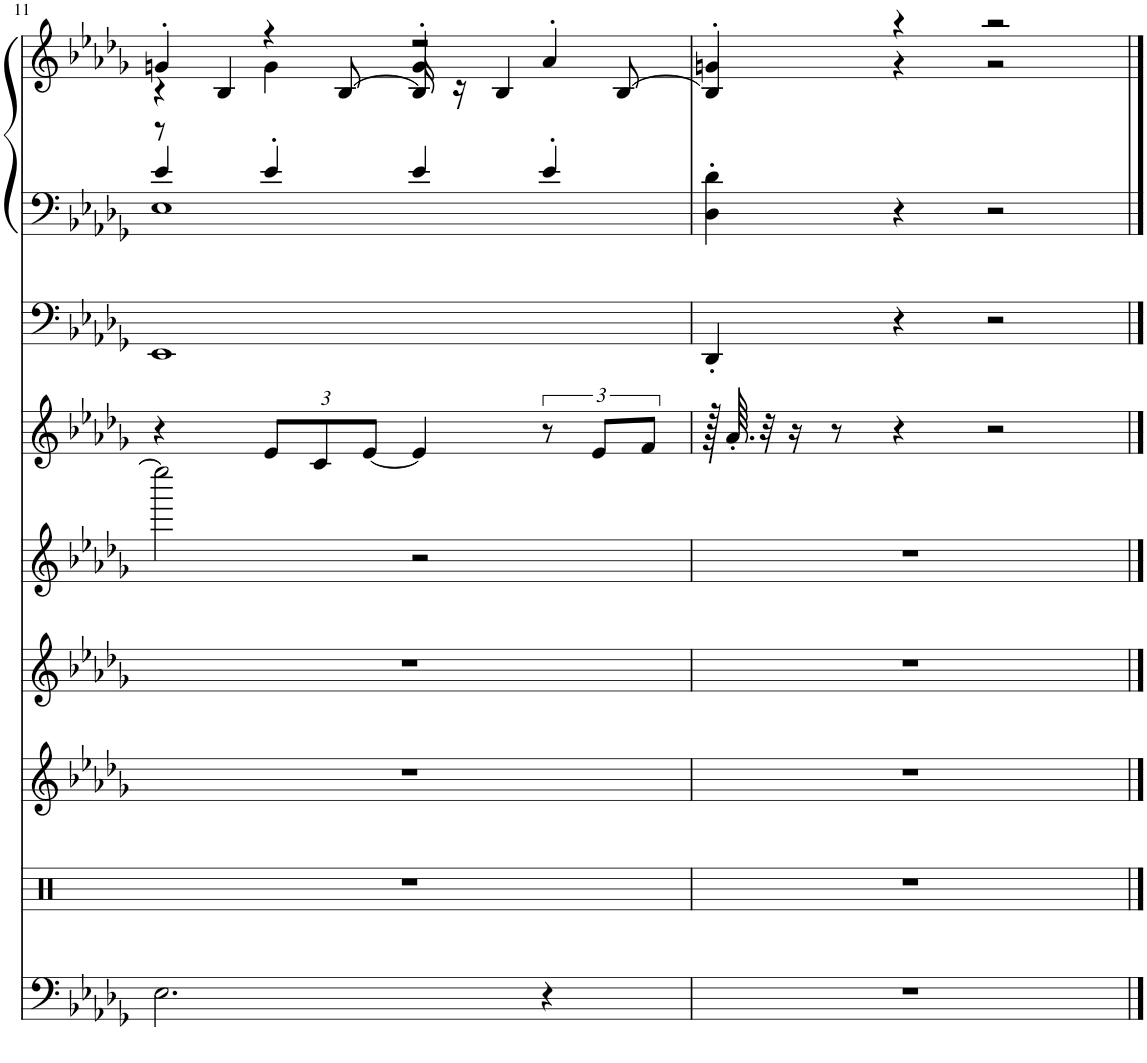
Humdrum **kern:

**kern	**kern	**kern	**kern	**kern	**kern	**kern	**kern	**kern
*part8	*part7	*part6	*part5	*part4	*part3	*part2	*part1	*part1
*staff9	*staff8	*staff7	*staff6	*staff5	*staff4	*staff3	*staff2	*staff1
*I"Cello	*I"Percussion	*I"Violin	*I"Violin	*I"Violin	*I"Tenor Sax	*I"Fingered Bass	*I"Grand Piano, Beautiful	*
*	*	*I'Vln	*I'Vln	*I'Vln	*I'T Sax	*	*I'Pno	*
!!LO:PB:g=z
*clefF4	*clefX	*clefG2	*clefG2	*clefG2	*clefG2	*clefF4	*clefF4	*clefG2
*	*	*	*	*	*Trd8c14	*	*	*
*k[b-e-a-d-g-]	*k[]	*k[b-e-a-d-g-]	*k[b-e-a-d-g-]	*k[b-e-a-d-g-]	*k[b-e-a-d-g-]	*k[b-e-a-d-g-]	*k[b-e-a-d-g-]	*k[b-e-a-d-g-]
*M4/4	*M4/4	*M4/4	*M4/4	*M4/4	*M4/4	*M4/4	*M4/4	*M4/4
=11	=11	=11	=11	=11	=11	=11	=11	=11
*	*	*	*	*	*	*	*^	*^
*	*	*	*	*	*	*	*	*	*	*^
2.E-\	1r	1r	1r	2eeee-\]	4r	1EE-	4e-/	1E-	4gn'/	4r	8r
.	.	.	.	.	.	.	.	.	.	.	4B-/
*	*	*	*	*	*Xbrackettup	*	*	*	*	*	*
.	.	.	.	.	12e-/L	.	4e-'/	.	4r	4g\	.
.	.	.	.	.	12c/	.	.	.	.	.	.
.	.	.	.	.	.	.	.	.	.	.	[8B-/
.	.	.	.	.	[12e-/J	.	.	.	.	.	.
.	.	.	.	2r	4e-/]	.	4e-/	.	4g'/	2r	16B-/]
.	.	.	.	.	.	.	.	.	.	.	16r
.	.	.	.	.	.	.	.	.	.	.	4B-/
*	*	*	*	*	*brackettup	*	*	*	*	*	*
4r	.	.	.	.	12r	.	4e-'/	.	4a-'/	.	.
.	.	.	.	.	12e-/L	.	.	.	.	.	.
.	.	.	.	.	.	.	.	.	.	.	[8B-/
.	.	.	.	.	12f/J	.	.	.	.	.	.
*	*	*	*	*	*	*	*v	*v	*	*	*
*	*	*	*	*	*	*	*	*	*v	*v
=12	=12	=12	=12	=12	=12	=12	=12	=12	=12
1r	1r	1r	1r	1r	128r	4DD-'/	4D-\' 4d-\'	4gn'/	4B-/]
.	.	.	.	.	64.a-'/	.	.	.	.
.	.	.	.	.	32r	.	.	.	.
.	.	.	.	.	16r	.	.	.	.
.	.	.	.	.	8r	.	.	.	.
.	.	.	.	.	4r	4r	4r	4r	4r
.	.	.	.	.	2r	2r	2r	2r	2r
*	*	*	*	*	*	*	*	*v	*v
==	==	==	==	==	==	==	==	==
*-	*-	*-	*-	*-	*-	*-	*-	*-
